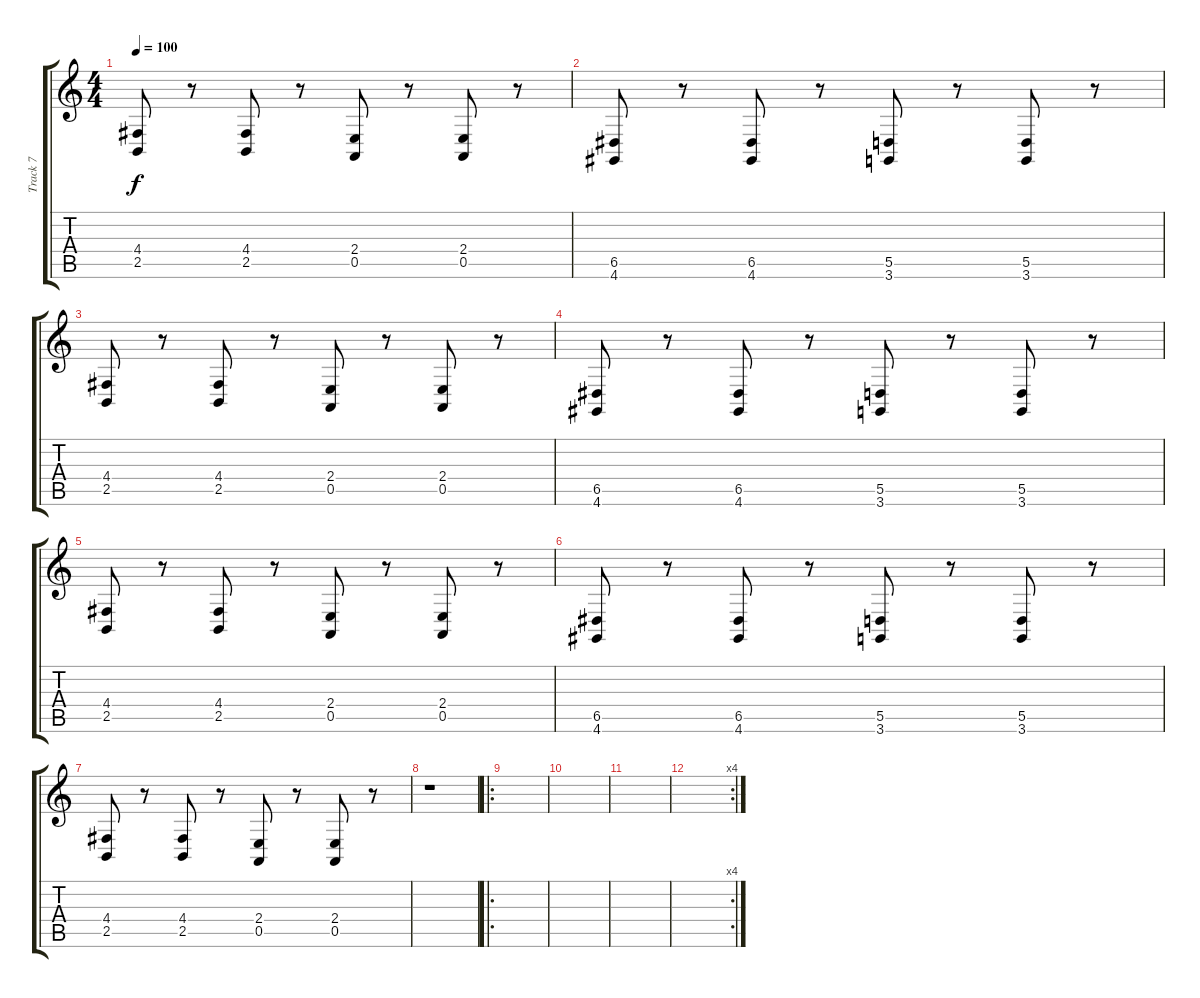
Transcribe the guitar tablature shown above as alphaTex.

\track ("Track 7" "Track 7") {instrument reedorgan}
\staff {score tabs}
\tuning (E4 B3 G3 D3 A2 E2) {hide}
\ts (4 4)
\tempo 100
\clef g2
\ks c
(4.4 2.5).8{dy f} r.8 (4.4 2.5).8 r.8 (2.4 0.5).8 r.8 (2.4 0.5).8 r.8 |
(6.5 4.6).8 r.8 (6.5 4.6).8 r.8 (5.5 3.6).8 r.8 (5.5 3.6).8 r.8 |
(4.4 2.5).8 r.8 (4.4 2.5).8 r.8 (2.4 0.5).8 r.8 (2.4 0.5).8 r.8 |
(6.5 4.6).8 r.8 (6.5 4.6).8 r.8 (5.5 3.6).8 r.8 (5.5 3.6).8 r.8 |
(4.4 2.5).8 r.8 (4.4 2.5).8 r.8 (2.4 0.5).8 r.8 (2.4 0.5).8 r.8 |
(6.5 4.6).8 r.8 (6.5 4.6).8 r.8 (5.5 3.6).8 r.8 (5.5 3.6).8 r.8 |
(4.4 2.5).8 r.8 (4.4 2.5).8 r.8 (2.4 0.5).8 r.8 (2.4 0.5).8 r.8 |
r.1 |
\ro
|
|
|
\rc 4
